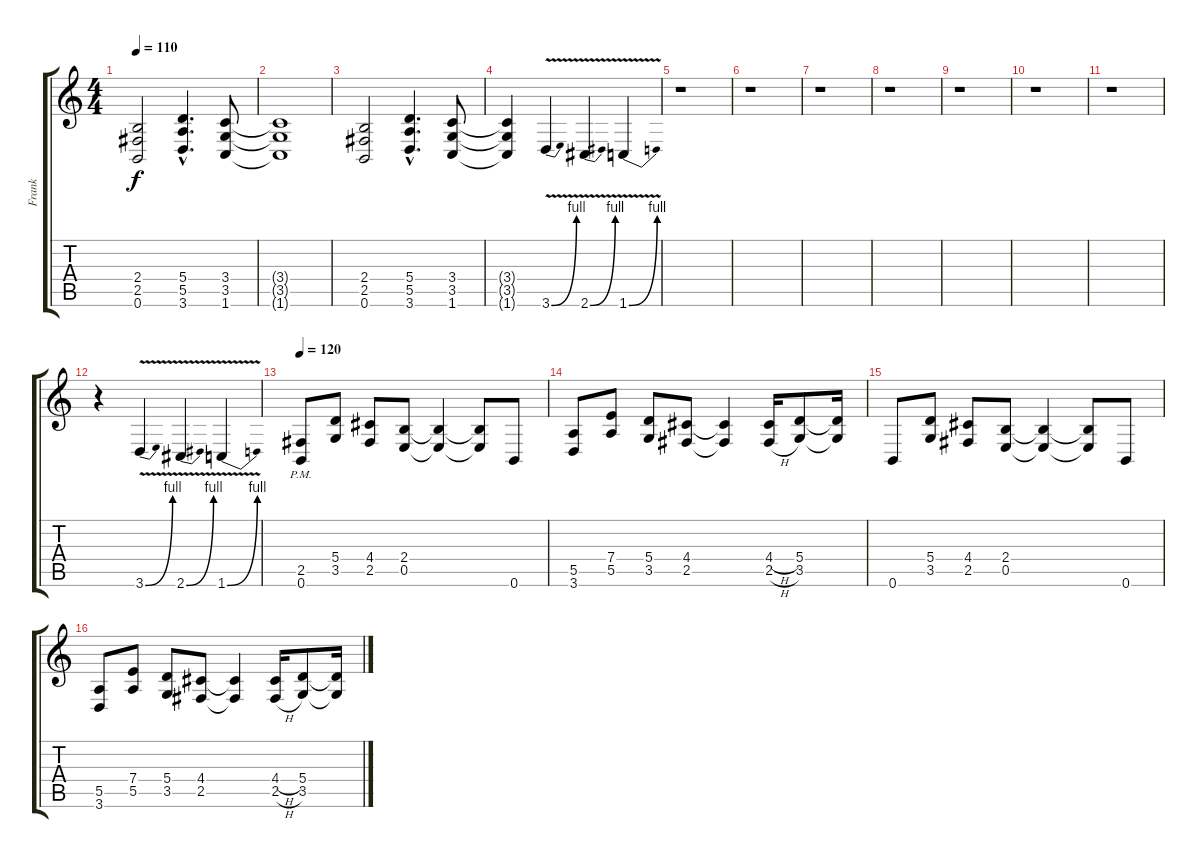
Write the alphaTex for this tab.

\track ("Frank" "Frank") {instrument distortionguitar}
\staff {score tabs}
\tuning (B3 Gb3 D3 A2 E2 B1) {hide}
\ts (4 4)
\tempo 110
\clef g2
\ks c
(2.4 2.5 0.6).2{dy f} (5.4{hac} 5.5{hac} 3.6{hac}).4{d} (3.4 3.5 1.6).8 |
(3.4{t} 3.5{t} 1.6{t}).1 |
(2.4 2.5 0.6).2 (5.4{hac} 5.5{hac} 3.6{hac}).4{d} (3.4 3.5 1.6).8 |
(3.4{t} 3.5{t} 1.6{t}).4 3.6{be (bend 0 0 60 4) v}.4 2.6{be (bend 0 0 60 4) v}.4 1.6{be (bend 0 0 60 4) v}.4 |
r.1 |
r.1 |
r.1 |
r.1 |
r.1 |
r.1 |
r.1 |
r.4 3.6{be (bend 0 0 60 4) v}.4 2.6{be (bend 0 0 60 4) v}.4 1.6{be (bend 0 0 60 4) v}.4 |
\tempo 120
(2.5{pm} 0.6{pm}).8 (5.4 3.5).8 (4.4 2.5).8 (2.4 0.5).8 (2.4{t} 0.5{t}).4 (2.4{t} 0.5{t}).8 0.6.8 |
(5.5 3.6).8 (7.4 5.5).8 (5.4 3.5).8 (4.4 2.5).8 (4.4{t} 2.5{t}).4 (4.4{h} 2.5{h}).16 (5.4 3.5).8 (5.4{t} 3.5{t}).16 |
0.6.8 (5.4 3.5).8 (4.4 2.5).8 (2.4 0.5).8 (2.4{t} 0.5{t}).4 (2.4{t} 0.5{t}).8 0.6.8 |
(5.5 3.6).8 (7.4 5.5).8 (5.4 3.5).8 (4.4 2.5).8 (4.4{t} 2.5{t}).4 (4.4{h} 2.5{h}).16 (5.4 3.5).8 (5.4{t} 3.5{t}).16
